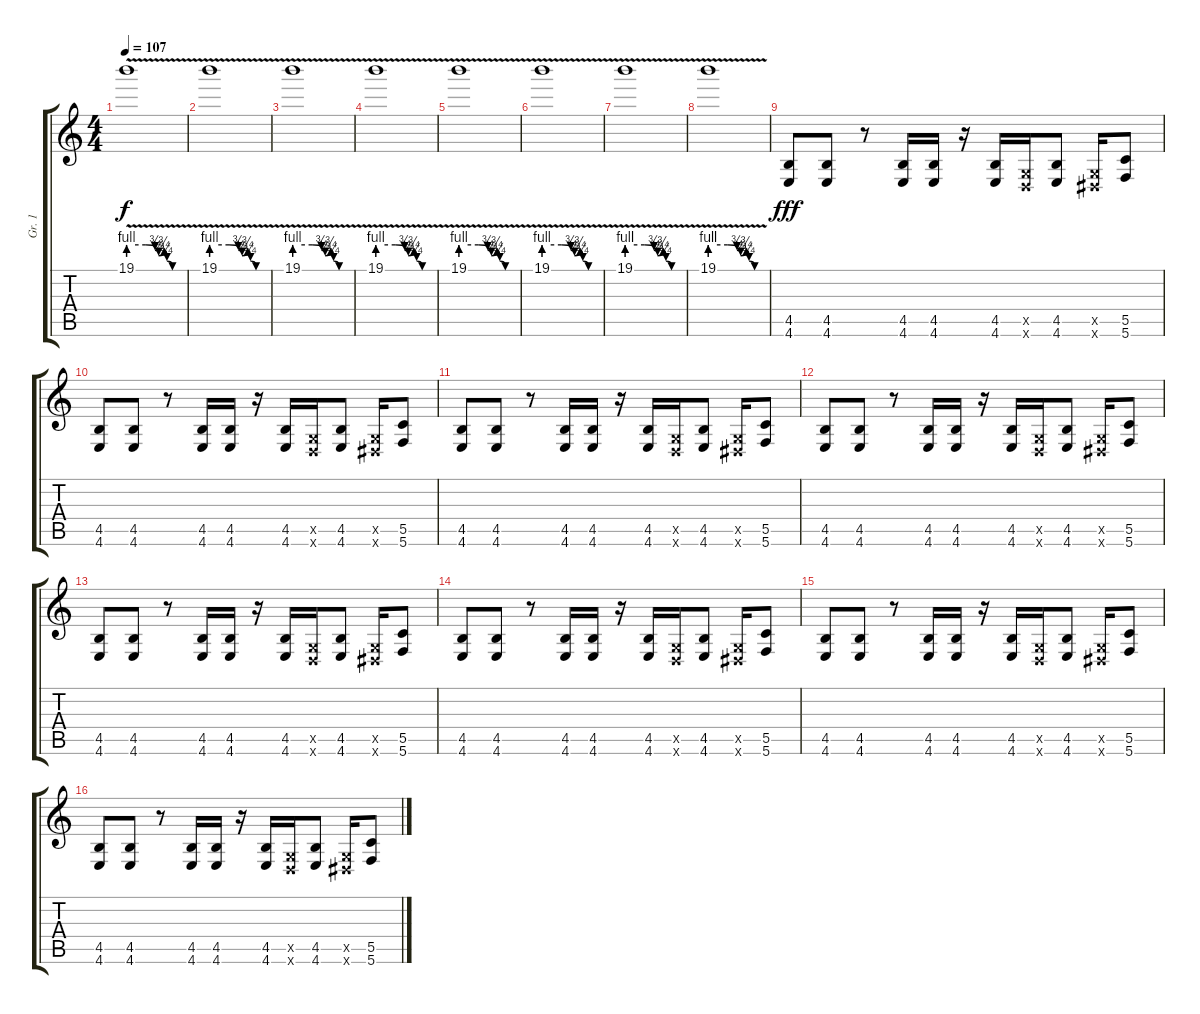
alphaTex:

\track ("Gr. 1" "Gr. 1") {instrument overdrivenguitar}
\staff {score tabs}
\tuning (D4 A3 F3 C3 G2 C2) {hide}
\ts (4 4)
\tempo 107
\clef g2
\ks c
19.1{be (custom 0 4 19 4 29 3 33 2 39 3 42 1 48 0 57 0 60 0) v}.1{dy f} |
19.1{be (custom 0 4 19 4 29 3 33 2 39 3 42 1 48 0 57 0 60 0) v}.1 |
19.1{be (custom 0 4 19 4 29 3 33 2 39 3 42 1 48 0 57 0 60 0) v}.1 |
19.1{be (custom 0 4 19 4 29 3 33 2 39 3 42 1 48 0 57 0 60 0) v}.1 |
19.1{be (custom 0 4 19 4 29 3 33 2 39 3 42 1 48 0 57 0 60 0) v}.1 |
19.1{be (custom 0 4 19 4 29 3 33 2 39 3 42 1 48 0 57 0 60 0) v}.1 |
19.1{be (custom 0 4 19 4 29 3 33 2 39 3 42 1 48 0 57 0 60 0) v}.1 |
19.1{be (custom 0 4 19 4 29 3 33 2 39 3 42 1 48 0 57 0 60 0) v}.1 |
(4.5 4.6).8{dy fff} (4.5 4.6).8 r.8 (4.5 4.6).16 (4.5 4.6).16 r.16 (4.5 4.6).16 (0.5{x} 2.6{x}).16 (4.5 4.6).8 (0.5{x} 3.6{x}).16 (5.5 5.6).8 |
(4.5 4.6).8 (4.5 4.6).8 r.8 (4.5 4.6).16 (4.5 4.6).16 r.16 (4.5 4.6).16 (0.5{x} 2.6{x}).16 (4.5 4.6).8 (0.5{x} 3.6{x}).16 (5.5 5.6).8 |
(4.5 4.6).8 (4.5 4.6).8 r.8 (4.5 4.6).16 (4.5 4.6).16 r.16 (4.5 4.6).16 (0.5{x} 2.6{x}).16 (4.5 4.6).8 (0.5{x} 3.6{x}).16 (5.5 5.6).8 |
(4.5 4.6).8 (4.5 4.6).8 r.8 (4.5 4.6).16 (4.5 4.6).16 r.16 (4.5 4.6).16 (0.5{x} 2.6{x}).16 (4.5 4.6).8 (0.5{x} 3.6{x}).16 (5.5 5.6).8 |
(4.5 4.6).8 (4.5 4.6).8 r.8 (4.5 4.6).16 (4.5 4.6).16 r.16 (4.5 4.6).16 (0.5{x} 2.6{x}).16 (4.5 4.6).8 (0.5{x} 3.6{x}).16 (5.5 5.6).8 |
(4.5 4.6).8 (4.5 4.6).8 r.8 (4.5 4.6).16 (4.5 4.6).16 r.16 (4.5 4.6).16 (0.5{x} 2.6{x}).16 (4.5 4.6).8 (0.5{x} 3.6{x}).16 (5.5 5.6).8 |
(4.5 4.6).8 (4.5 4.6).8 r.8 (4.5 4.6).16 (4.5 4.6).16 r.16 (4.5 4.6).16 (0.5{x} 2.6{x}).16 (4.5 4.6).8 (0.5{x} 3.6{x}).16 (5.5 5.6).8 |
(4.5 4.6).8 (4.5 4.6).8 r.8 (4.5 4.6).16 (4.5 4.6).16 r.16 (4.5 4.6).16 (0.5{x} 2.6{x}).16 (4.5 4.6).8 (0.5{x} 3.6{x}).16 (5.5 5.6).8
